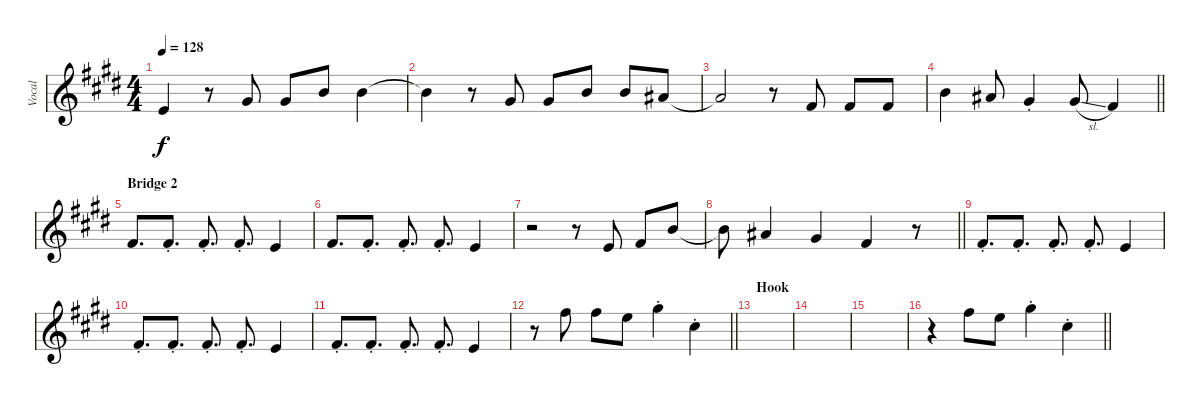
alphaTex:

\track ("Vocal" "Vocal") {instrument acousticguitarnylon}
\staff {score}
\tuning (E4 B3 G3 D3 A2 E2) {hide}
\ts (4 4)
\tempo 128
\clef g2
\ks c#minor
2.4{t}.4{dy f} r.8 1.3.8 1.3.8 0.2.8 0.2.4 |
0.2{t}.4 r.8 1.3.8 1.3.8 0.2.8 0.2.8 3.3.8 |
3.3{t}.2 r.8 4.4.8 4.4.8 4.4.8 |
\barLineRight lightlight
0.2.4 3.3.8 1.3{st}.4 6.4{sl}.8 4.4.4 |
\section ("" "Bridge 2")
4.4.8{d} 4.4{st}.8{d} 4.4{st}.8{d} 4.4{st}.8{d} 2.4.4 |
4.4.8{d} 4.4{st}.8{d} 4.4{st}.8{d} 4.4{st}.8{d} 2.4.4 |
r.2 r.8 7.5.8 4.4.8 0.2.8 |
\barLineRight lightlight
0.2{t}.8 3.3.4 1.3.4 4.4.4 r.8 |
4.4{st}.8{d} 4.4{st}.8{d} 4.4{st}.8{d} 4.4{st}.8{d} 2.4.4 |
4.4{st}.8{d} 4.4{st}.8{d} 4.4{st}.8{d} 4.4{st}.8{d} 2.4.4 |
4.4{st}.8{d} 4.4{st}.8{d} 4.4{st}.8{d} 4.4{st}.8{d} 2.4.4 |
\barLineRight lightlight
r.8 2.1.8 2.1.8 0.1.8 4.1{st}.4 2.2{st}.4 |
\section ("" "Hook")
|
|
|
\barLineRight lightlight
r.4 2.1.8 0.1.8 4.1{st}.4 2.2{st}.4
